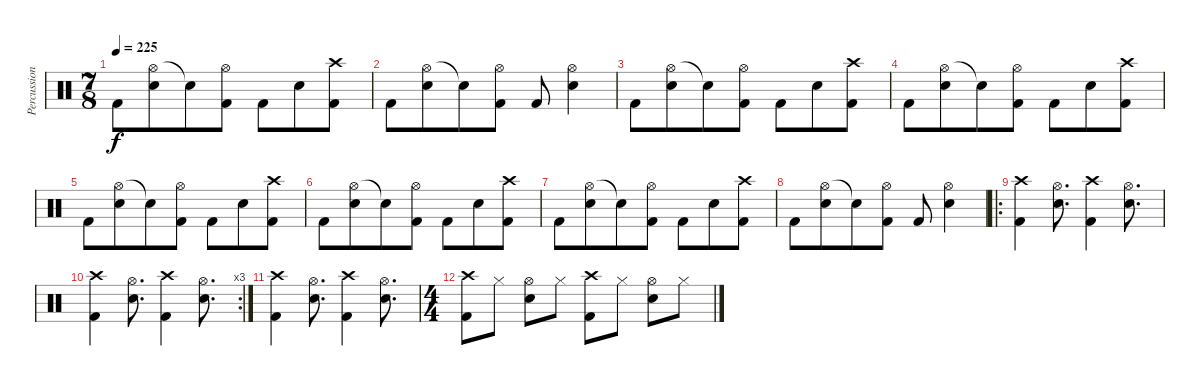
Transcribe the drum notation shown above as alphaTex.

\track ("Percussion" "Percussion") {instrument percussion}
\staff {score}
\articulation defaults
\ts (7 8)
\tempo 225
\clef neutral
\ks c "Kick (hit) 2".8{dy f}
("Hi-Hat (open)" "Snare (hit) 2").8 "Snare (hit)"{t}.8 ("Hi-Hat (open)" "Kick (hit) 2").8 "Kick (hit) 2".8 "Snare (hit) 2".8 ("Crash high (hit)" "Kick (hit) 2").8 |
"Kick (hit) 2".8 ("Hi-Hat (open)" "Snare (hit) 2").8 "Snare (hit)"{t}.8 ("Hi-Hat (open)" "Kick (hit) 2").8 "Kick (hit) 2".8 ("Hi-Hat (open)" "Snare (hit) 2").4 |
"Kick (hit) 2".8 ("Hi-Hat (open)" "Snare (hit) 2").8 "Snare (hit)"{t}.8 ("Hi-Hat (open)" "Kick (hit) 2").8 "Kick (hit) 2".8 "Snare (hit) 2".8 ("Crash high (hit)" "Kick (hit) 2").8 |
"Kick (hit) 2".8 ("Hi-Hat (open)" "Snare (hit) 2").8 "Snare (hit)"{t}.8 ("Hi-Hat (open)" "Kick (hit) 2").8 "Kick (hit) 2".8 "Snare (hit) 2".8 ("Crash high (hit)" "Kick (hit) 2").8 |
"Kick (hit) 2".8 ("Hi-Hat (open)" "Snare (hit) 2").8 "Snare (hit)"{t}.8 ("Hi-Hat (open)" "Kick (hit) 2").8 "Kick (hit) 2".8 "Snare (hit) 2".8 ("Crash high (hit)" "Kick (hit) 2").8 |
"Kick (hit) 2".8 ("Hi-Hat (open)" "Snare (hit) 2").8 "Snare (hit)"{t}.8 ("Hi-Hat (open)" "Kick (hit) 2").8 "Kick (hit) 2".8 "Snare (hit) 2".8 ("Crash high (hit)" "Kick (hit) 2").8 |
"Kick (hit) 2".8 ("Hi-Hat (open)" "Snare (hit) 2").8 "Snare (hit)"{t}.8 ("Hi-Hat (open)" "Kick (hit) 2").8 "Kick (hit) 2".8 "Snare (hit) 2".8 ("Crash high (hit)" "Kick (hit) 2").8 |
"Kick (hit) 2".8 ("Hi-Hat (open)" "Snare (hit) 2").8 "Snare (hit)"{t}.8 ("Hi-Hat (open)" "Kick (hit) 2").8 "Kick (hit) 2".8 ("Hi-Hat (open)" "Snare (hit) 2").4 |
\ro
("Crash high (hit)" "Kick (hit) 2").4 ("Hi-Hat (open)" "Snare (hit) 2").8{d} ("Crash high (hit)" "Kick (hit) 2").4 ("Hi-Hat (open)" "Snare (hit) 2").8{d} |
\rc 3
("Crash high (hit)" "Kick (hit) 2").4 ("Hi-Hat (open)" "Snare (hit) 2").8{d} ("Crash high (hit)" "Kick (hit) 2").4 ("Hi-Hat (open)" "Snare (hit) 2").8{d} |
("Crash high (hit)" "Kick (hit) 2").4 ("Hi-Hat (open)" "Snare (hit) 2").8{d} ("Crash high (hit)" "Kick (hit) 2").4 ("Hi-Hat (open)" "Snare (hit) 2").8{d} |
\ts (4 4)
("Crash high (hit)" "Kick (hit) 2").8 "Hi-Hat (closed)".8 ("Hi-Hat (open)" "Snare (hit) 2").8 "Hi-Hat (closed)".8 ("Crash high (hit)" "Kick (hit) 2").8 "Hi-Hat (closed)".8 ("Hi-Hat (open)" "Snare (hit) 2").8 "Hi-Hat (closed)".8
